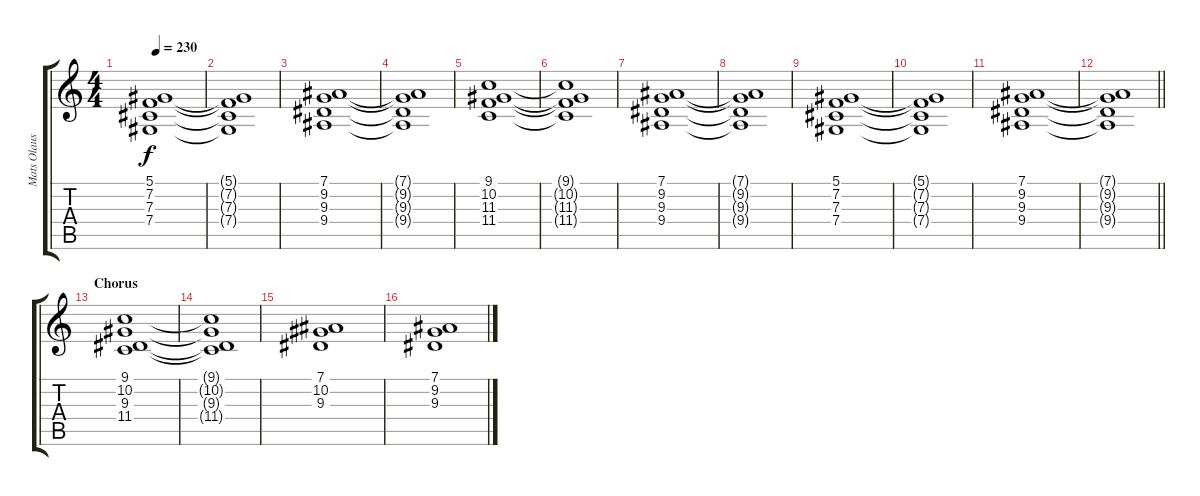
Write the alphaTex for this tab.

\track ("Mats Olausson" "Mats Olaus") {instrument stringensemble1}
\staff {score tabs}
\tuning (Eb4 Bb3 Gb3 Db3 Ab2 Eb2) {hide}
\ts (4 4)
\tempo 230
\clef g2
\ks c
(5.1 7.2 7.3 7.4).1{dy f} |
(5.1{t} 7.2{t} 7.3{t} 7.4{t}).1 |
(7.1 9.2 9.3 9.4).1 |
(7.1{t} 9.2{t} 9.3{t} 9.4{t}).1 |
(9.1 10.2 11.3 11.4).1 |
(9.1{t} 10.2{t} 11.3{t} 11.4{t}).1 |
(7.1 9.2 9.3 9.4).1 |
(7.1{t} 9.2{t} 9.3{t} 9.4{t}).1 |
(5.1 7.2 7.3 7.4).1 |
(5.1{t} 7.2{t} 7.3{t} 7.4{t}).1 |
(7.1 9.2 9.3 9.4).1 |
\barLineRight lightlight
(7.1{t} 9.2{t} 9.3{t} 9.4{t}).1 |
\section ("" "Chorus")
(9.1 10.2 9.3 11.4).1 |
(9.1{t} 10.2{t} 9.3{t} 11.4{t}).1 |
(7.1 10.2 9.3).1 |
(7.1 9.2 9.3).1
